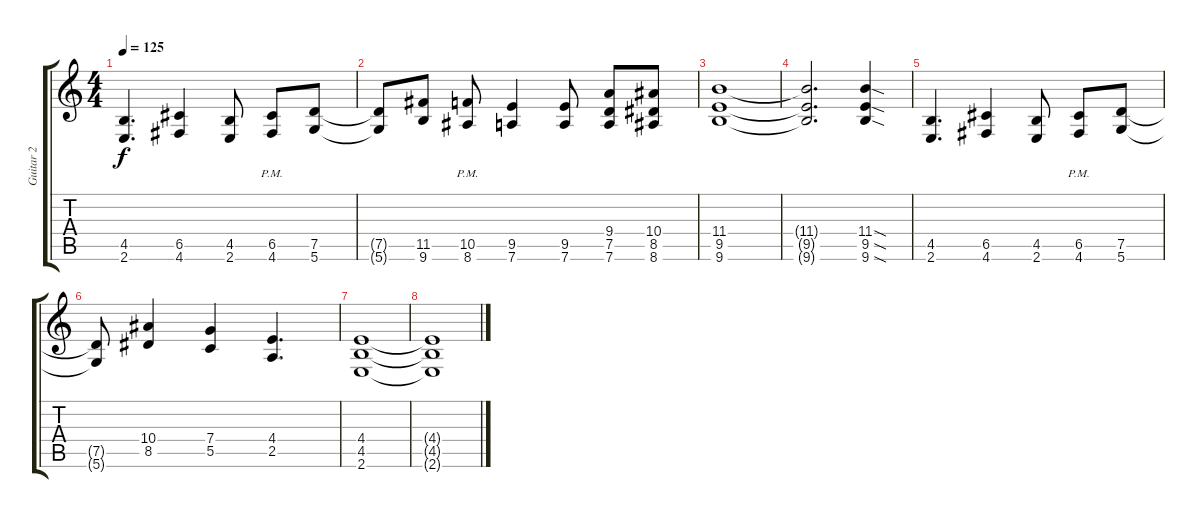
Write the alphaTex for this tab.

\track ("Guitar 2" "Guitar 2") {instrument overdrivenguitar}
\staff {score tabs}
\tuning (D4 A3 F3 C3 G2 D2) {hide}
\ts (4 4)
\tempo 125
\clef g2
\ks c
(4.5 2.6).4{d dy f} (6.5 4.6).4 (4.5 2.6).8 (6.5{pm} 4.6{pm}).8 (7.5 5.6).8 |
(7.5{t} 5.6{t}).8 (11.5 9.6).8 (10.5{pm} 8.6{pm}).8 (9.5 7.6).4 (9.5 7.6).8 (9.4 7.5 7.6).8 (10.4 8.5 8.6).8 |
(11.4 9.5 9.6).1 |
(11.4{t} 9.5{t} 9.6{t}).2{d} (11.4{sod} 9.5{sod} 9.6{sod}).4 |
(4.5 2.6).4{d} (6.5 4.6).4 (4.5 2.6).8 (6.5{pm} 4.6{pm}).8 (7.5 5.6).8 |
(7.5{t} 5.6{t}).8 (10.4 8.5).4 (7.4 5.5).4 (4.4 2.5).4{d} |
(4.4 4.5 2.6).1 |
(4.4{t} 4.5{t} 2.6{t}).1
